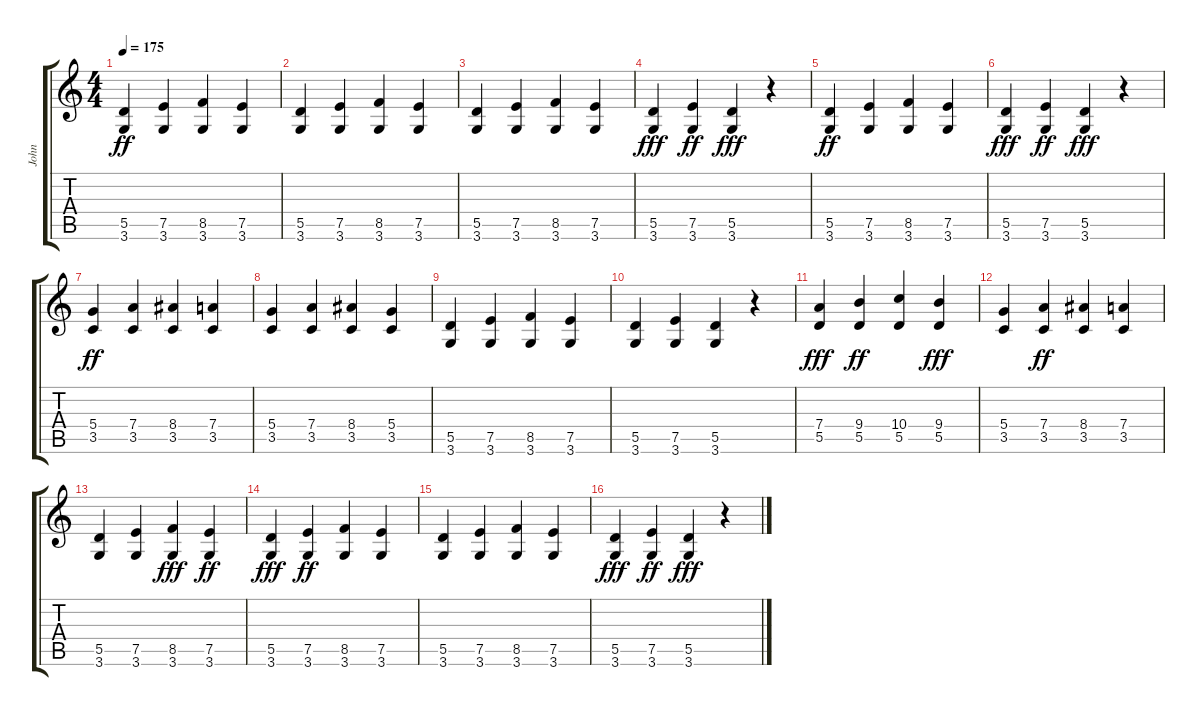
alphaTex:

\track ("John" "John") {instrument distortionguitar}
\staff {score tabs}
\tuning (E4 B3 G3 D3 A2 E2) {hide}
\ts (4 4)
\tempo 175
\clef g2
\ks c
(5.5 3.6).4{dy ff} (7.5 3.6).4 (8.5 3.6).4 (7.5 3.6).4 |
(5.5 3.6).4 (7.5 3.6).4 (8.5 3.6).4 (7.5 3.6).4 |
(5.5 3.6).4 (7.5 3.6).4 (8.5 3.6).4 (7.5 3.6).4 |
(5.5 3.6).4{dy fff} (7.5 3.6).4{dy ff} (5.5 3.6).4{dy fff} r.4 |
(5.5 3.6).4{dy ff} (7.5 3.6).4 (8.5 3.6).4 (7.5 3.6).4 |
(5.5 3.6).4{dy fff} (7.5 3.6).4{dy ff} (5.5 3.6).4{dy fff} r.4 |
(5.4 3.5).4{dy ff} (7.4 3.5).4 (8.4 3.5).4 (7.4 3.5).4 |
(5.4 3.5).4 (7.4 3.5).4 (8.4 3.5).4 (5.4 3.5).4 |
(5.5 3.6).4 (7.5 3.6).4 (8.5 3.6).4 (7.5 3.6).4 |
(5.5 3.6).4 (7.5 3.6).4 (5.5 3.6).4 r.4 |
(7.4 5.5).4{dy fff} (9.4 5.5).4{dy ff} (10.4 5.5).4 (9.4 5.5).4{dy fff} |
(5.4 3.5).4 (7.4 3.5).4{dy ff} (8.4 3.5).4 (7.4 3.5).4 |
(5.5 3.6).4 (7.5 3.6).4 (8.5 3.6).4{dy fff} (7.5 3.6).4{dy ff} |
(5.5 3.6).4{dy fff} (7.5 3.6).4{dy ff} (8.5 3.6).4 (7.5 3.6).4 |
(5.5 3.6).4{volume 12} (7.5 3.6).4{volume 12} (8.5 3.6).4{volume 12} (7.5 3.6).4{volume 11} |
(5.5 3.6).4{dy fff volume 11} (7.5 3.6).4{dy ff volume 11} (5.5 3.6).4{dy fff volume 11} r.4
